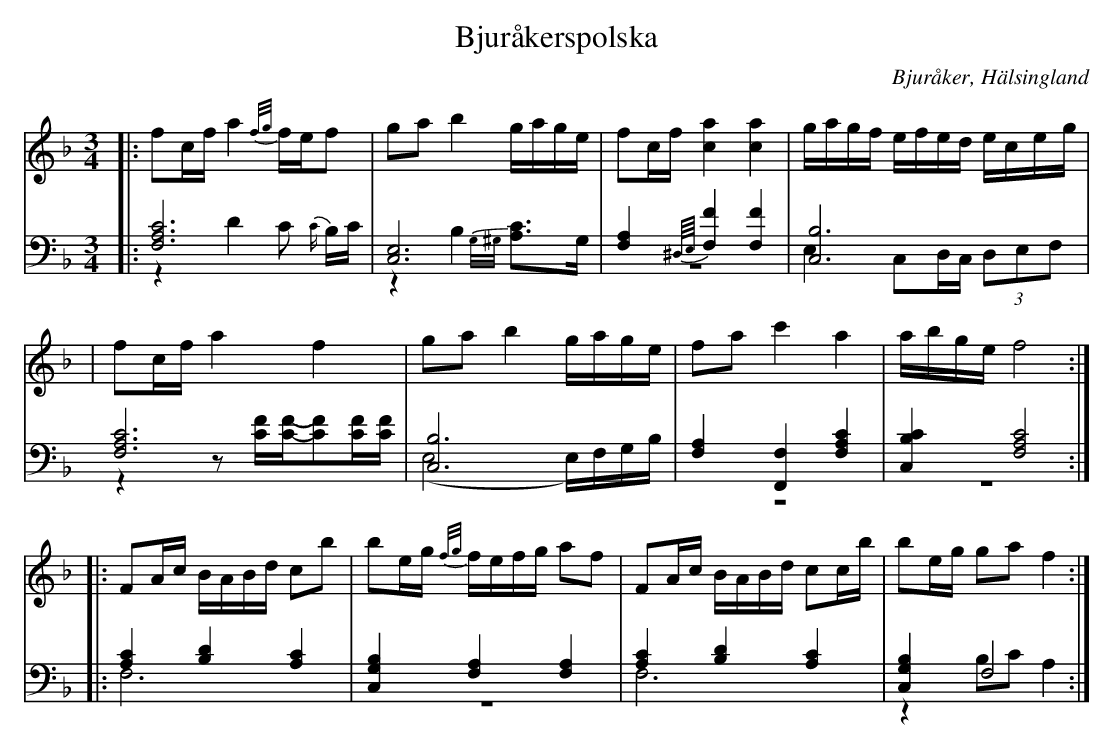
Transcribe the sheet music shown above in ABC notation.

X:1
T: Bjuråkerspolska
O: Bjuråker, Hälsingland
M: 3/4
L: 1/8
K: F
V:1
V:2
V:3 merge
V: 1
|:fc/f/ a2 {f/g/}f/e/f|ga b2 g/a/g/e/|fc/f/ [c2a2] [c2a2]|g/a/g/f/ e/f/e/d/ e/c/e/g/|
|fc/f/ a2 f2|ga b2 g/a/g/e/|fa c'2 a2| a/b/g/e/ f4:|
|:FA/c/ B/A/B/d/ cb|be/g/ {f/g/}f/e/f/g/ af|FA/c/ B/A/B/d/ cc/b/|be/g/ ga f2:|
V:2 clef=bass
|:[F,6A,6C6]|[C,6E,6]|[F,2A,2] {^D,//E,//}[F,2F2] [F,2F2]|[C,6B,6]|
[F,6A,6C6]|[C,6B,6]|[F,2A,2] [F,,2F,2] [F,2A,2C2]|[C,2B,2C2] [F,4A,4C4]:|
 |:[A,2C2] [B,2D2] [A,2C2]|[C,2G,2B,2] [F,2A,2] [F,2A,2]|[A,2C2] [B,2D2] [A,2C2]|[C,2G,2B,2] F,4 :|
V:3 clef=bass
 |:z2D2 C {C/}B,/C/|z2 B,2 {G,/^G,/}[A,C]>G,|z6|E,2 C,D,/C,/ (3D,E,F,|
 |z2 z[C/F/][C/F/]-[CF][C/F/][C/F/]|(E,4 E,/)F,/G,/B,/|z6|z6:|
|:F,6|z6|F,6|z2 B,C A,2:|
